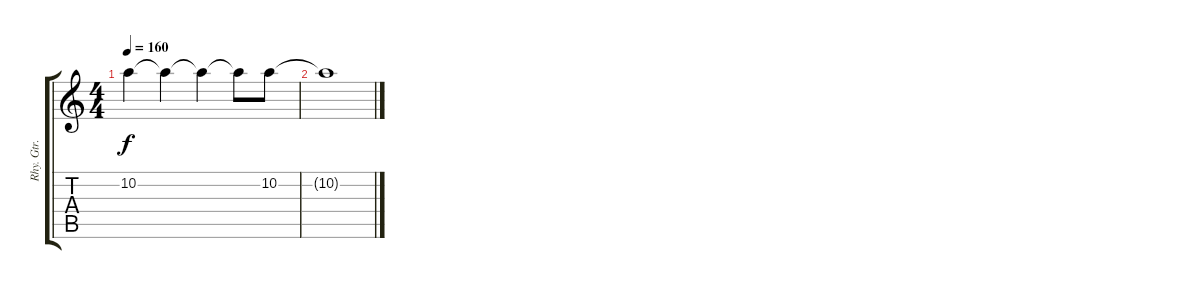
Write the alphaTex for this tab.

\track ("Rhy. Gtr. 1" "Rhy. Gtr. ") {instrument distortionguitar}
\staff {score tabs}
\tuning (E4 B3 G3 D3 A2 E2) {hide}
\ts (4 4)
\tempo 160
\clef g2
\ks c
10.2{t}.4{dy f} 10.2{t}.4 10.2{t}.4 10.2{t}.8 10.2.8 |
10.2{t}.1
